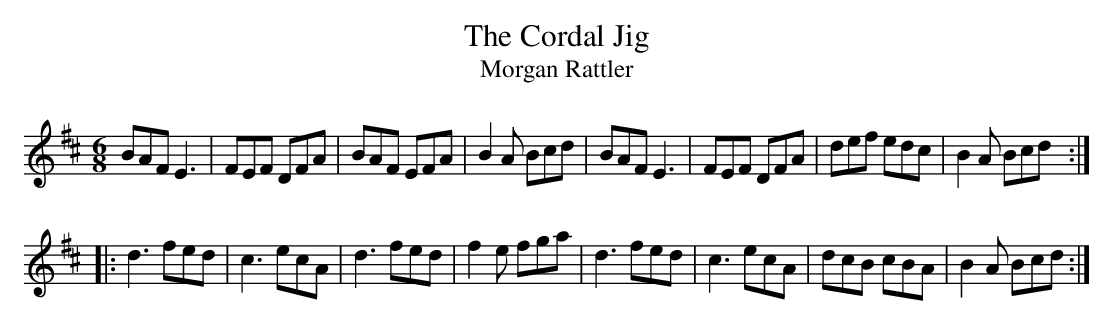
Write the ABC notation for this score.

X:1
T:Cordal Jig, The
T:Morgan Rattler
M:6/8
K:D
BAF E3|FEF DFA|BAF EFA|B2A Bcd|BAF E3|FEF DFA|def edc|B2A Bcd:|
|:d3 fed|c3 ecA|d3 fed|f2e fga|d3 fed|c3 ecA|dcB cBA|B2A Bcd:|
